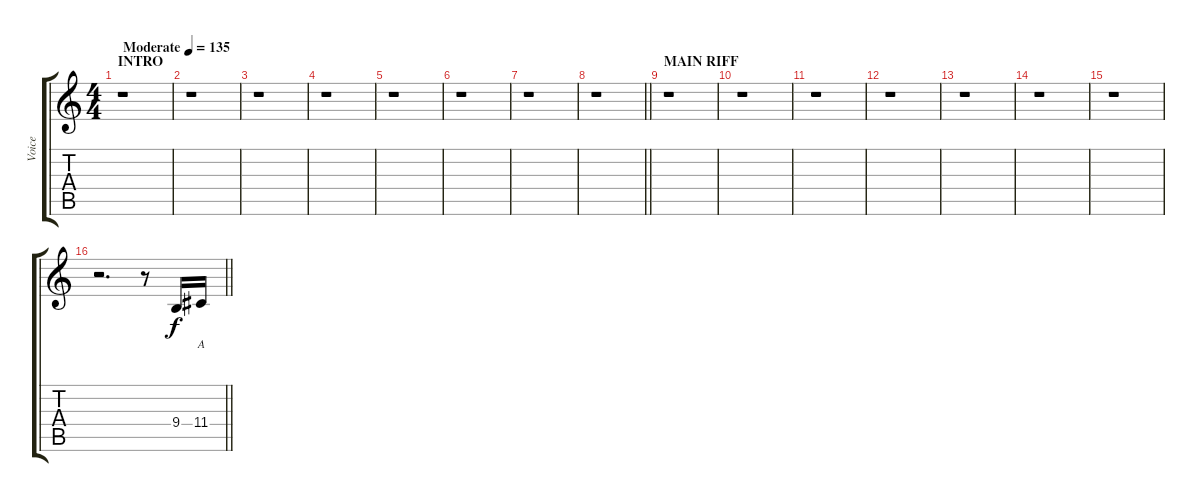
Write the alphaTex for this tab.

\track ("Voice" "Voice") {mute instrument lead1square}
\staff {score tabs}
\tuning (E4 B3 G3 D3 A2 E2) {hide}
\ts (4 4)
\section ("" "INTRO")
\tempo (135 "Moderate")
\clef g2
\ks c
r.1{dy f instrument lead1square} |
r.1 |
r.1 |
r.1 |
r.1 |
r.1 |
r.1 |
\barLineRight lightlight
r.1 |
\section ("" "MAIN RIFF")
r.1 |
r.1 |
r.1 |
r.1 |
r.1 |
r.1 |
r.1 |
\barLineRight lightlight
r.2{d} r.8 9.4.16{lyrics (0 "") lyrics (1 "") lyrics (2 "") lyrics (3 "") lyrics (4 "")} 11.4.16{lyrics (0 "A") lyrics (1 "") lyrics (2 "") lyrics (3 "") lyrics (4 "")}
